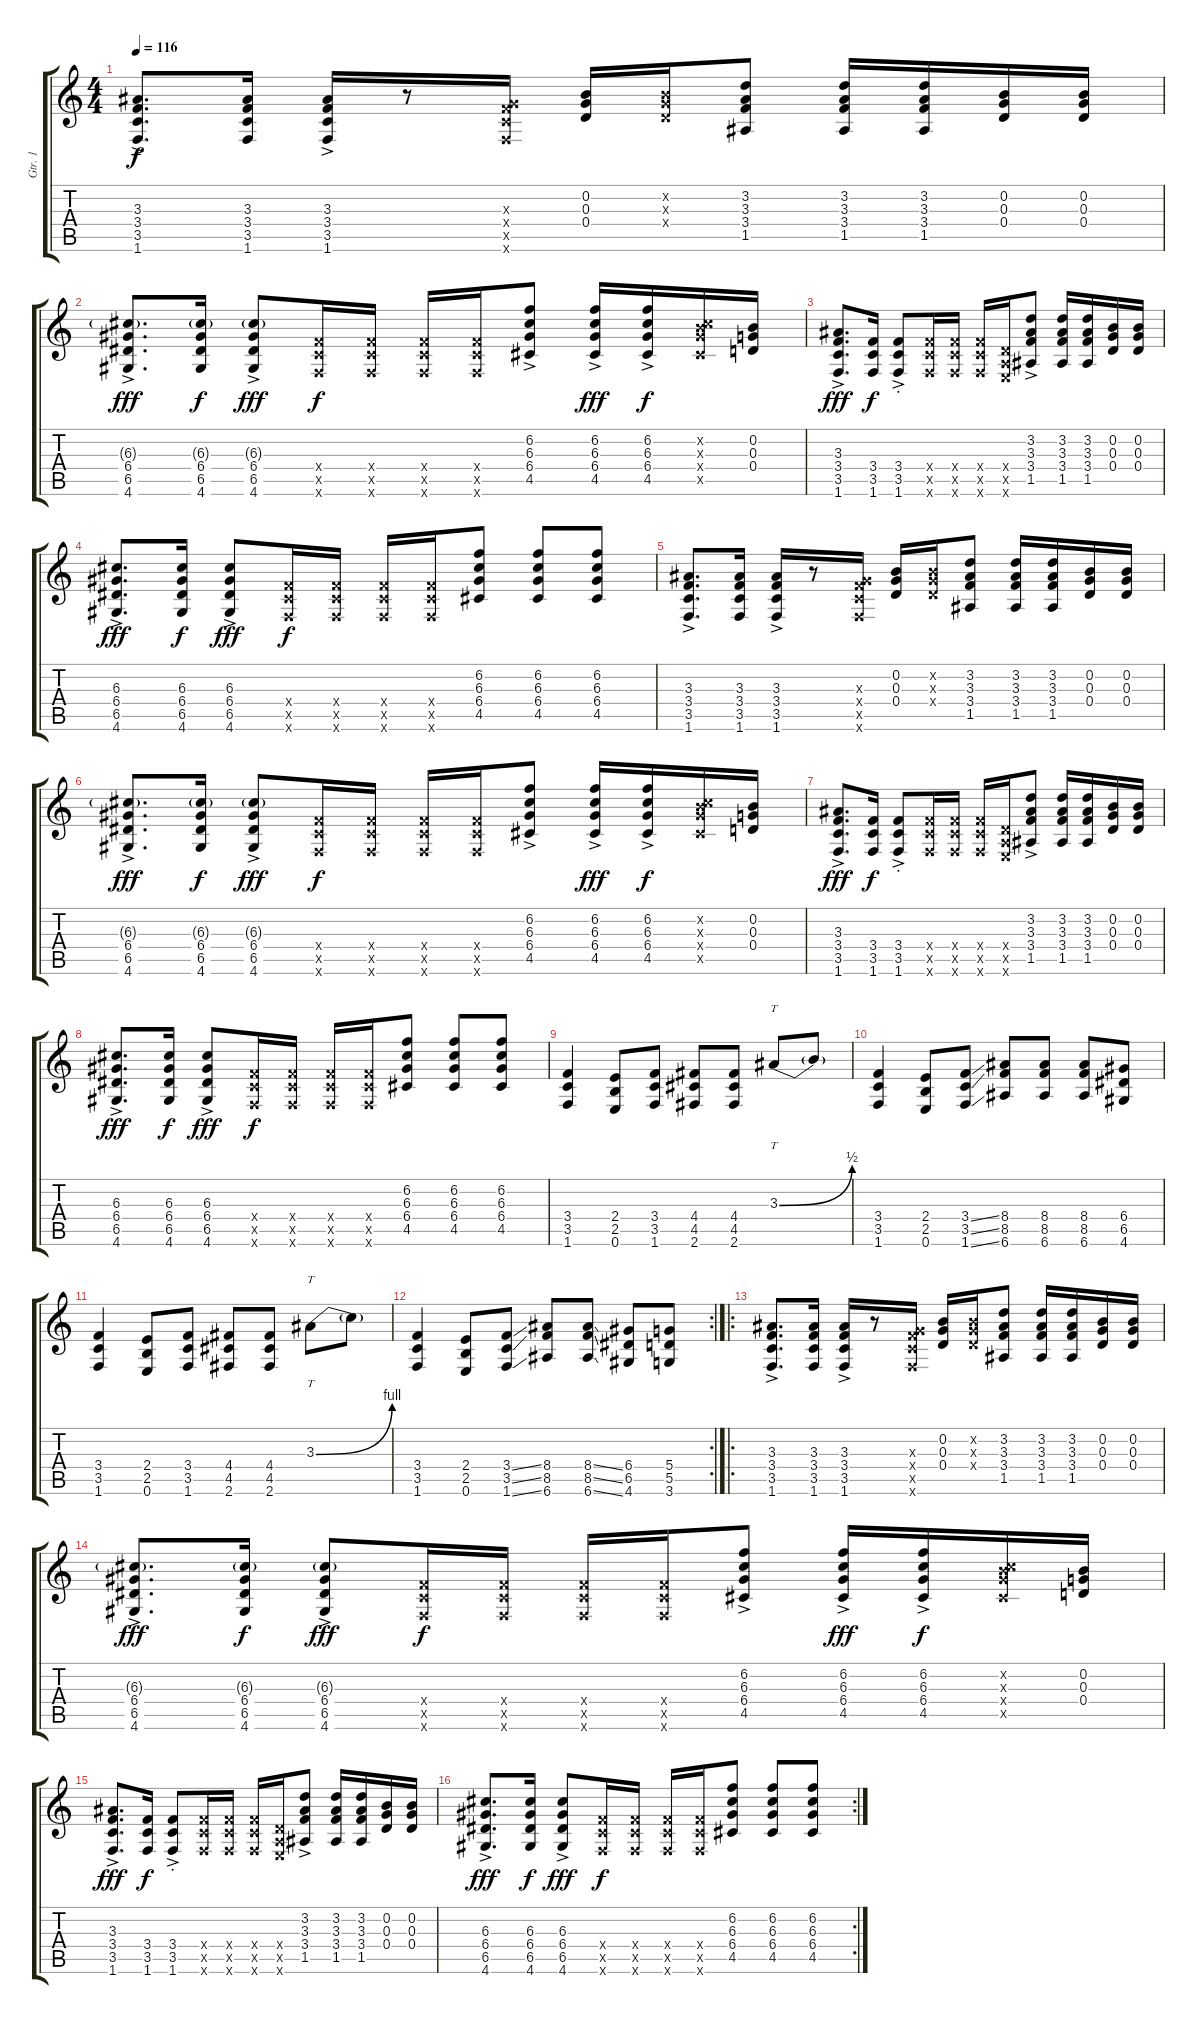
\track ("Gtr. 1" "Gtr. 1") {instrument electricguitarclean}
\staff {score tabs}
\tuning (E4 B3 G3 D3 A2 E2) {hide}
\ts (4 4)
\tempo 116
\clef g2
\ks c
(3.3 3.4{ac} 3.5 1.6).8{d dy f} (3.3 3.4 3.5 1.6).16 (3.3 3.4{ac} 3.5 1.6).16 r.8 (0.3{x} 3.4{x} 3.5{x} 1.6{x}).16 (0.2 0.3 0.4).16 (0.2{x} 0.3{x} 0.4{x}).16 (3.2 3.3 3.4 1.5).8 (3.2 3.3 3.4 1.5).16 (3.2 3.3 3.4 1.5).16 (0.2 0.3 0.4).16 (0.2 0.3 0.4).16 |
(6.3{g} 6.4 6.5 4.6{ac}).8{d dy fff} (6.3{g} 6.4 6.5 4.6).16{dy f} (6.3{g} 6.4 6.5 4.6{ac}).8{dy fff} (3.4{x} 3.5{x} 1.6{x}).16{dy f} (3.4{x} 3.5{x} 1.6{x}).16 (3.4{x} 3.5{x} 1.6{x}).16 (3.4{x} 3.5{x} 1.6{x}).16 (6.2 6.3{ac} 6.4 4.5).8 (6.2 6.3 6.4 4.5{ac}).16{dy fff} (6.2 6.3 6.4{ac} 4.5).16{dy f} (0.2{x} 6.3{x} 6.4{x} 4.5{x}).16 (0.2 0.3 0.4).16 |
(3.3 3.4 3.5 1.6{ac}).8{d dy fff} (3.4 3.5 1.6).16{dy f} (3.4{ac} 3.5 1.6{st}).8 (3.4{x} 3.5{x} 1.6{x}).16 (3.4{x} 3.5{x} 1.6{x}).16 (3.4{x} 3.5{x} 1.6{x}).16 (0.4{x} 0.5{x} 0.6{x}).16 (3.2 3.3{ac} 3.4 1.5).8 (3.2 3.3 3.4 1.5).16 (3.2 3.3 3.4 1.5).16 (0.2 0.3 0.4).16 (0.2 0.3 0.4).16 |
(6.3 6.4 6.5 4.6{ac}).8{d dy fff} (6.3 6.4 6.5 4.6).16{dy f} (6.3 6.4 6.5 4.6{ac}).8{dy fff} (3.4{x} 3.5{x} 1.6{x}).16{dy f} (3.4{x} 3.5{x} 1.6{x}).16 (3.4{x} 3.5{x} 1.6{x}).16 (3.4{x} 3.5{x} 1.6{x}).16 (6.2 6.3 6.4 4.5).8 (6.2 6.3 6.4 4.5).8 (6.2 6.3 6.4 4.5).8 |
(3.3 3.4{ac} 3.5 1.6).8{d} (3.3 3.4 3.5 1.6).16 (3.3 3.4{ac} 3.5 1.6).16 r.8 (0.3{x} 3.4{x} 3.5{x} 1.6{x}).16 (0.2 0.3 0.4).16 (0.2{x} 0.3{x} 0.4{x}).16 (3.2 3.3 3.4 1.5).8 (3.2 3.3 3.4 1.5).16 (3.2 3.3 3.4 1.5).16 (0.2 0.3 0.4).16 (0.2 0.3 0.4).16 |
(6.3{g} 6.4 6.5 4.6{ac}).8{d dy fff} (6.3{g} 6.4 6.5 4.6).16{dy f} (6.3{g} 6.4 6.5 4.6{ac}).8{dy fff} (3.4{x} 3.5{x} 1.6{x}).16{dy f} (3.4{x} 3.5{x} 1.6{x}).16 (3.4{x} 3.5{x} 1.6{x}).16 (3.4{x} 3.5{x} 1.6{x}).16 (6.2 6.3{ac} 6.4 4.5).8 (6.2 6.3 6.4 4.5{ac}).16{dy fff} (6.2 6.3 6.4{ac} 4.5).16{dy f} (0.2{x} 6.3{x} 6.4{x} 4.5{x}).16 (0.2 0.3 0.4).16 |
(3.3 3.4 3.5 1.6{ac}).8{d dy fff} (3.4 3.5 1.6).16{dy f} (3.4{ac} 3.5 1.6{st}).8 (3.4{x} 3.5{x} 1.6{x}).16 (3.4{x} 3.5{x} 1.6{x}).16 (3.4{x} 3.5{x} 1.6{x}).16 (0.4{x} 0.5{x} 0.6{x}).16 (3.2 3.3{ac} 3.4 1.5).8 (3.2 3.3 3.4 1.5).16 (3.2 3.3 3.4 1.5).16 (0.2 0.3 0.4).16 (0.2 0.3 0.4).16 |
(6.3 6.4 6.5 4.6{ac}).8{d dy fff} (6.3 6.4 6.5 4.6).16{dy f} (6.3 6.4 6.5 4.6{ac}).8{dy fff} (3.4{x} 3.5{x} 1.6{x}).16{dy f} (3.4{x} 3.5{x} 1.6{x}).16 (3.4{x} 3.5{x} 1.6{x}).16 (3.4{x} 3.5{x} 1.6{x}).16 (6.2 6.3 6.4 4.5).8 (6.2 6.3 6.4 4.5).8 (6.2 6.3 6.4 4.5).8 |
(3.4 3.5 1.6).4 (2.4 2.5 0.6).8 (3.4 3.5 1.6).8 (4.4 4.5 2.6).8 (4.4 4.5 2.6).8 3.3{be (bend 0 0 60 2)}.8{tt} 3.3{t}.8 |
(3.4 3.5 1.6).4 (2.4 2.5 0.6).8 (3.4{ss} 3.5{ss} 1.6{ss}).8 (8.4 8.5 6.6).8 (8.4 8.5 6.6).8 (8.4 8.5 6.6).8 (6.4 6.5 4.6).8 |
(3.4 3.5 1.6).4 (2.4 2.5 0.6).8 (3.4 3.5 1.6).8 (4.4 4.5 2.6).8 (4.4 4.5 2.6).8 3.3{be (bend 0 0 60 4)}.8{tt} 3.3{t}.8 |
\rc 2
(3.4 3.5 1.6).4 (2.4 2.5 0.6).8 (3.4{ss} 3.5{ss} 1.6{ss}).8 (8.4 8.5 6.6).8 (8.4{ss} 8.5{ss} 6.6{ss}).8 (6.4 6.5 4.6).8 (5.4 5.5 3.6).8 |
\ro
(3.3 3.4{ac} 3.5 1.6).8{d} (3.3 3.4 3.5 1.6).16 (3.3 3.4{ac} 3.5 1.6).16 r.8 (0.3{x} 3.4{x} 3.5{x} 1.6{x}).16 (0.2 0.3 0.4).16 (0.2{x} 0.3{x} 0.4{x}).16 (3.2 3.3 3.4 1.5).8 (3.2 3.3 3.4 1.5).16 (3.2 3.3 3.4 1.5).16 (0.2 0.3 0.4).16 (0.2 0.3 0.4).16 |
(6.3{g} 6.4 6.5 4.6{ac}).8{d dy fff} (6.3{g} 6.4 6.5 4.6).16{dy f} (6.3{g} 6.4 6.5 4.6{ac}).8{dy fff} (3.4{x} 3.5{x} 1.6{x}).16{dy f} (3.4{x} 3.5{x} 1.6{x}).16 (3.4{x} 3.5{x} 1.6{x}).16 (3.4{x} 3.5{x} 1.6{x}).16 (6.2 6.3{ac} 6.4 4.5).8 (6.2 6.3 6.4 4.5{ac}).16{dy fff} (6.2 6.3 6.4{ac} 4.5).16{dy f} (0.2{x} 6.3{x} 6.4{x} 4.5{x}).16 (0.2 0.3 0.4).16 |
(3.3 3.4 3.5 1.6{ac}).8{d dy fff} (3.4 3.5 1.6).16{dy f} (3.4{ac} 3.5 1.6{st}).8 (3.4{x} 3.5{x} 1.6{x}).16 (3.4{x} 3.5{x} 1.6{x}).16 (3.4{x} 3.5{x} 1.6{x}).16 (0.4{x} 0.5{x} 0.6{x}).16 (3.2 3.3{ac} 3.4 1.5).8 (3.2 3.3 3.4 1.5).16 (3.2 3.3 3.4 1.5).16 (0.2 0.3 0.4).16 (0.2 0.3 0.4).16 |
\rc 2
(6.3 6.4 6.5 4.6{ac}).8{d dy fff} (6.3 6.4 6.5 4.6).16{dy f} (6.3 6.4 6.5 4.6{ac}).8{dy fff} (3.4{x} 3.5{x} 1.6{x}).16{dy f} (3.4{x} 3.5{x} 1.6{x}).16 (3.4{x} 3.5{x} 1.6{x}).16 (3.4{x} 3.5{x} 1.6{x}).16 (6.2 6.3 6.4 4.5).8 (6.2 6.3 6.4 4.5).8 (6.2 6.3 6.4 4.5).8
